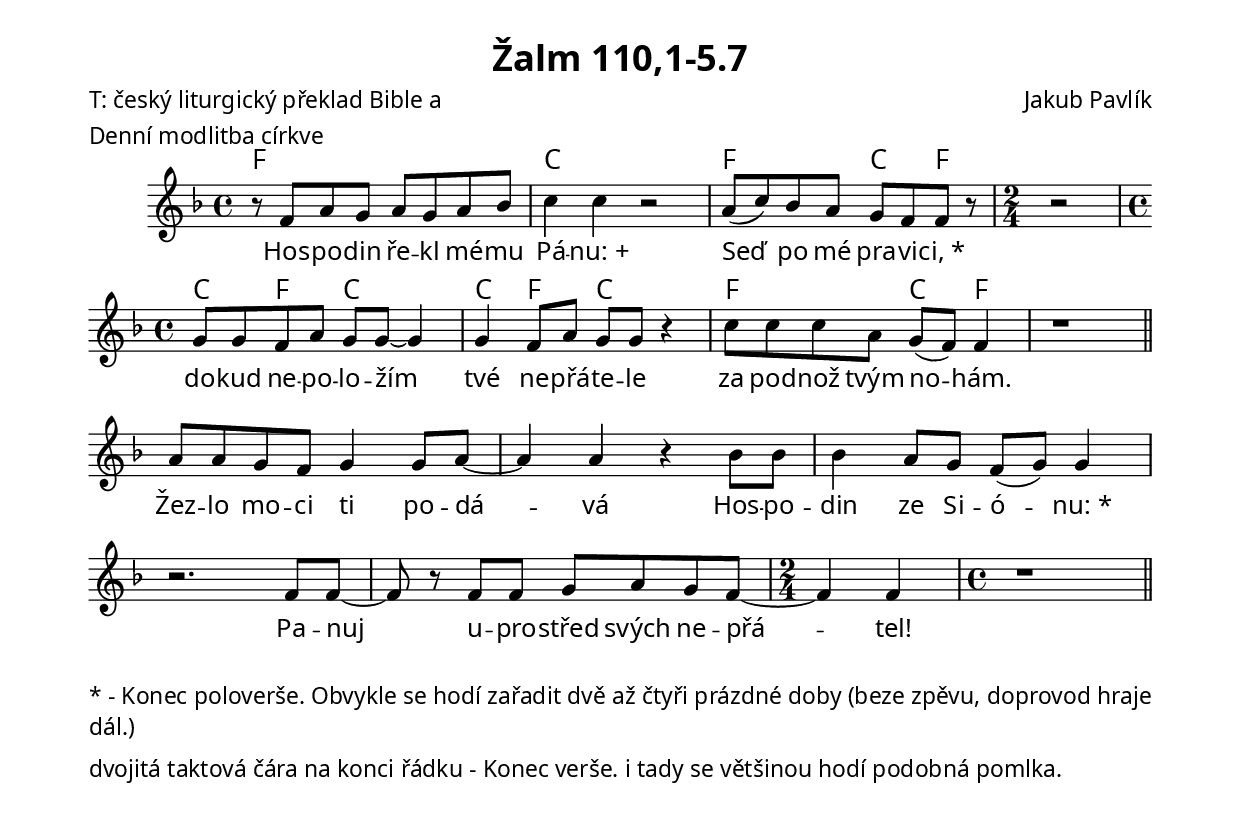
\version "2.16.0"

\include "../../spolecne/layout.ly"
\include "../../spolecne/tiraz.ly"

\header {
  title = "Žalm 110,1-5.7"
  composer = "Jakub Pavlík"
  poet = \markup\column{
           \line{"T: český liturgický překlad Bible a"}
           \line{"Denní modlitba církve"}
  }
}

\layout {
  ragged-last = ##f
  
  \context {
    \Score
    \remove Bar_number_engraver
  }
  \context {
    \Staff
    \remove Custos_engraver
  }
}

\paper {
  ragged-bottom = ##t
}

text = \lyricmode {
  % 1
  Hos -- po -- din ře -- kl mé -- mu Pá -- nu:_+
  Seď po mé pra -- vi -- ci,_*
  do -- kud ne -- po -- lo -- žím tvé ne -- přá -- te -- le 
  za pod -- nož tvým no -- hám.

  % 2
  Žez -- lo mo -- ci ti po -- dá -- vá 
  Hos -- po -- din ze Si -- ó -- nu:_*
  Pa -- nuj u -- pro -- střed svých ne -- přá -- tel! 
  
  % 3
  O -- de dne zro -- ze -- ní je ti ur -- če -- no 
  vlád -- nout v_po -- svát -- ném les -- ku:_*
  zplo -- dil jsem tě ja -- ko ro -- su před jit -- řen -- kou.
  
  % 4
  Hos -- po -- din pří -- sa -- hal 
  a ne -- bu -- de to -- ho li -- to -- vat:_*
  Ty jsi kněz na -- vě -- ky 
  po -- dle řá -- du Mel -- chi -- ze -- de -- cho -- va!
  
  % 5
  Hos -- po -- din je po tvé pra -- vi -- ci,_*
  po -- tře krá -- le v_den své -- ho hně -- vu. 
  
  % 6
  Ces -- tou se na -- pi -- je z_po -- to -- ka,_*
  pro -- to po -- vzne -- se hla -- vu.
  
  %10
  Slá -- va Ot -- ci i Sy -- nu_*
  i Du -- chu sva -- té -- mu,
  %11
  ja -- ko by -- la na po -- čát -- ku i ny -- ní i vždyc -- ky_*
  a na vě -- ky vě -- ků. A -- men.
}

akordy = \chords {
  % 1
  f1 c1 
  f2 c4 f4 s2
  c4 f4 c2    c4 f4 c2   f2 c4 f4
  
  
}

po = \mark\markup{*}
ve = \mark\markup{//}

melodie = \relative c' {
  \override Score.RehearsalMark #'break-align-symbols = #'(staff-bar)
  % chci znacky na konci radku, ne na zacatku noveho
  \override Score.RehearsalMark #'break-visibility = #begin-of-line-invisible
  
  \key f \major
  
  % 1
  r8 f a g a g a bes c4 c r2 |
  a8( c) bes a g f f r8 \time 2/4 r2
  \time 4/4 g8 g f a g g8~ g4  g4 f8 a g g r4 c8 c c a g8( f) f4 
  r1 \bar "||" \break
  
  % 2
  a8 a g f g4 g8 a~ a4 a r4 bes8 bes bes4 a8 g f( g) g4 r2.
  f8 f~ f r8 f f g a g f~ \time 2/4 f4 f4 \time 4/4 r1 \bar "||" \break
}

% zalm
\score {
  <<
    \akordy
    \melodie
    \addlyrics { \text }
  >>
  \header{
    
  }
}

\markup\justify{
  * - Konec poloverše. Obvykle se hodí zařadit dvě až čtyři prázdné doby
  (beze zpěvu, doprovod hraje dál.)
}
\markup\justify{
  dvojitá taktová čára na konci řádku - Konec verše. 
  i tady se většinou hodí podobná pomlka.
}
